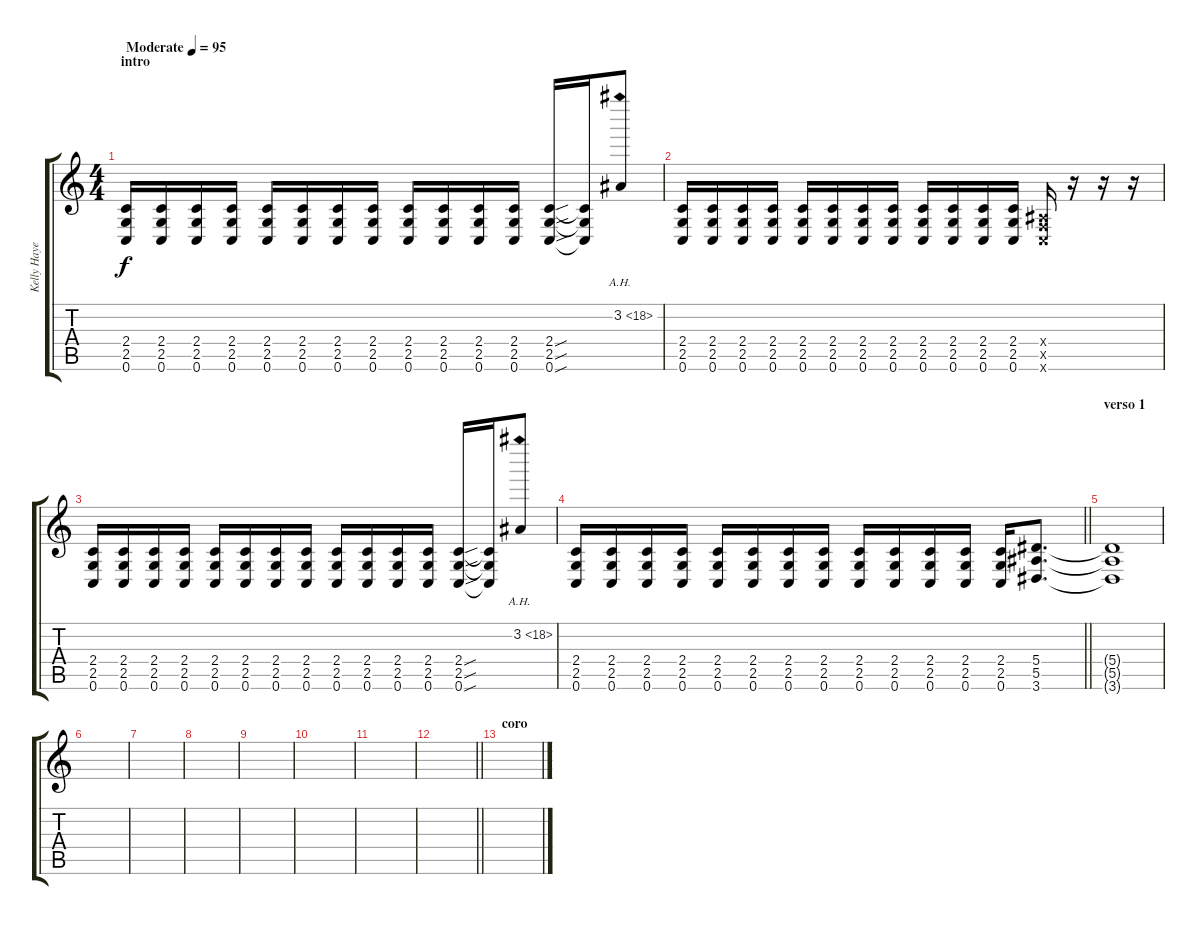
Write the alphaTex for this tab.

\track ("Kelly Hayes (2 guitar)" "Kelly Haye") {instrument distortionguitar}
\staff {score tabs}
\tuning (C4 G3 Eb3 Bb2 F2 C2) {hide}
\ts (4 4)
\section ("" "intro")
\tempo (95 "Moderate")
\clef g2
\ks c
(2.4 2.5 0.6).16{dy f volume 16 balance 0 instrument distortionguitar} (2.4 2.5 0.6).16 (2.4 2.5 0.6).16 (2.4 2.5 0.6).16 (2.4 2.5 0.6).16 (2.4 2.5 0.6).16 (2.4 2.5 0.6).16 (2.4 2.5 0.6).16 (2.4 2.5 0.6).16 (2.4 2.5 0.6).16 (2.4 2.5 0.6).16 (2.4 2.5 0.6).16 (2.4{sou} 2.5{sou} 0.6{sou}).16 (2.4{t} 2.5{t} 0.6{t}).16 3.2{ah 15}.8 |
(2.4 2.5 0.6).16 (2.4 2.5 0.6).16 (2.4 2.5 0.6).16 (2.4 2.5 0.6).16 (2.4 2.5 0.6).16 (2.4 2.5 0.6).16 (2.4 2.5 0.6).16 (2.4 2.5 0.6).16 (2.4 2.5 0.6).16 (2.4 2.5 0.6).16 (2.4 2.5 0.6).16 (2.4 2.5 0.6).16 (0.4{x} 0.5{x} 0.6{x}).16 r.16 r.16 r.16 |
(2.4 2.5 0.6).16 (2.4 2.5 0.6).16 (2.4 2.5 0.6).16 (2.4 2.5 0.6).16 (2.4 2.5 0.6).16 (2.4 2.5 0.6).16 (2.4 2.5 0.6).16 (2.4 2.5 0.6).16 (2.4 2.5 0.6).16 (2.4 2.5 0.6).16 (2.4 2.5 0.6).16 (2.4 2.5 0.6).16 (2.4{sou} 2.5{sou} 0.6{sou}).16 (2.4{t} 2.5{t} 0.6{t}).16 3.2{ah 15}.8 |
\barLineRight lightlight
(2.4 2.5 0.6).16 (2.4 2.5 0.6).16 (2.4 2.5 0.6).16 (2.4 2.5 0.6).16 (2.4 2.5 0.6).16 (2.4 2.5 0.6).16 (2.4 2.5 0.6).16 (2.4 2.5 0.6).16 (2.4 2.5 0.6).16 (2.4 2.5 0.6).16 (2.4 2.5 0.6).16 (2.4 2.5 0.6).16 (2.4 2.5 0.6).16 (5.4 5.5 3.6).8{d} |
\section ("" "verso 1")
(5.4{t} 5.5{t} 3.6{t}).1 |
|
|
|
|
|
|
\barLineRight lightlight
|
\section ("" "coro")
